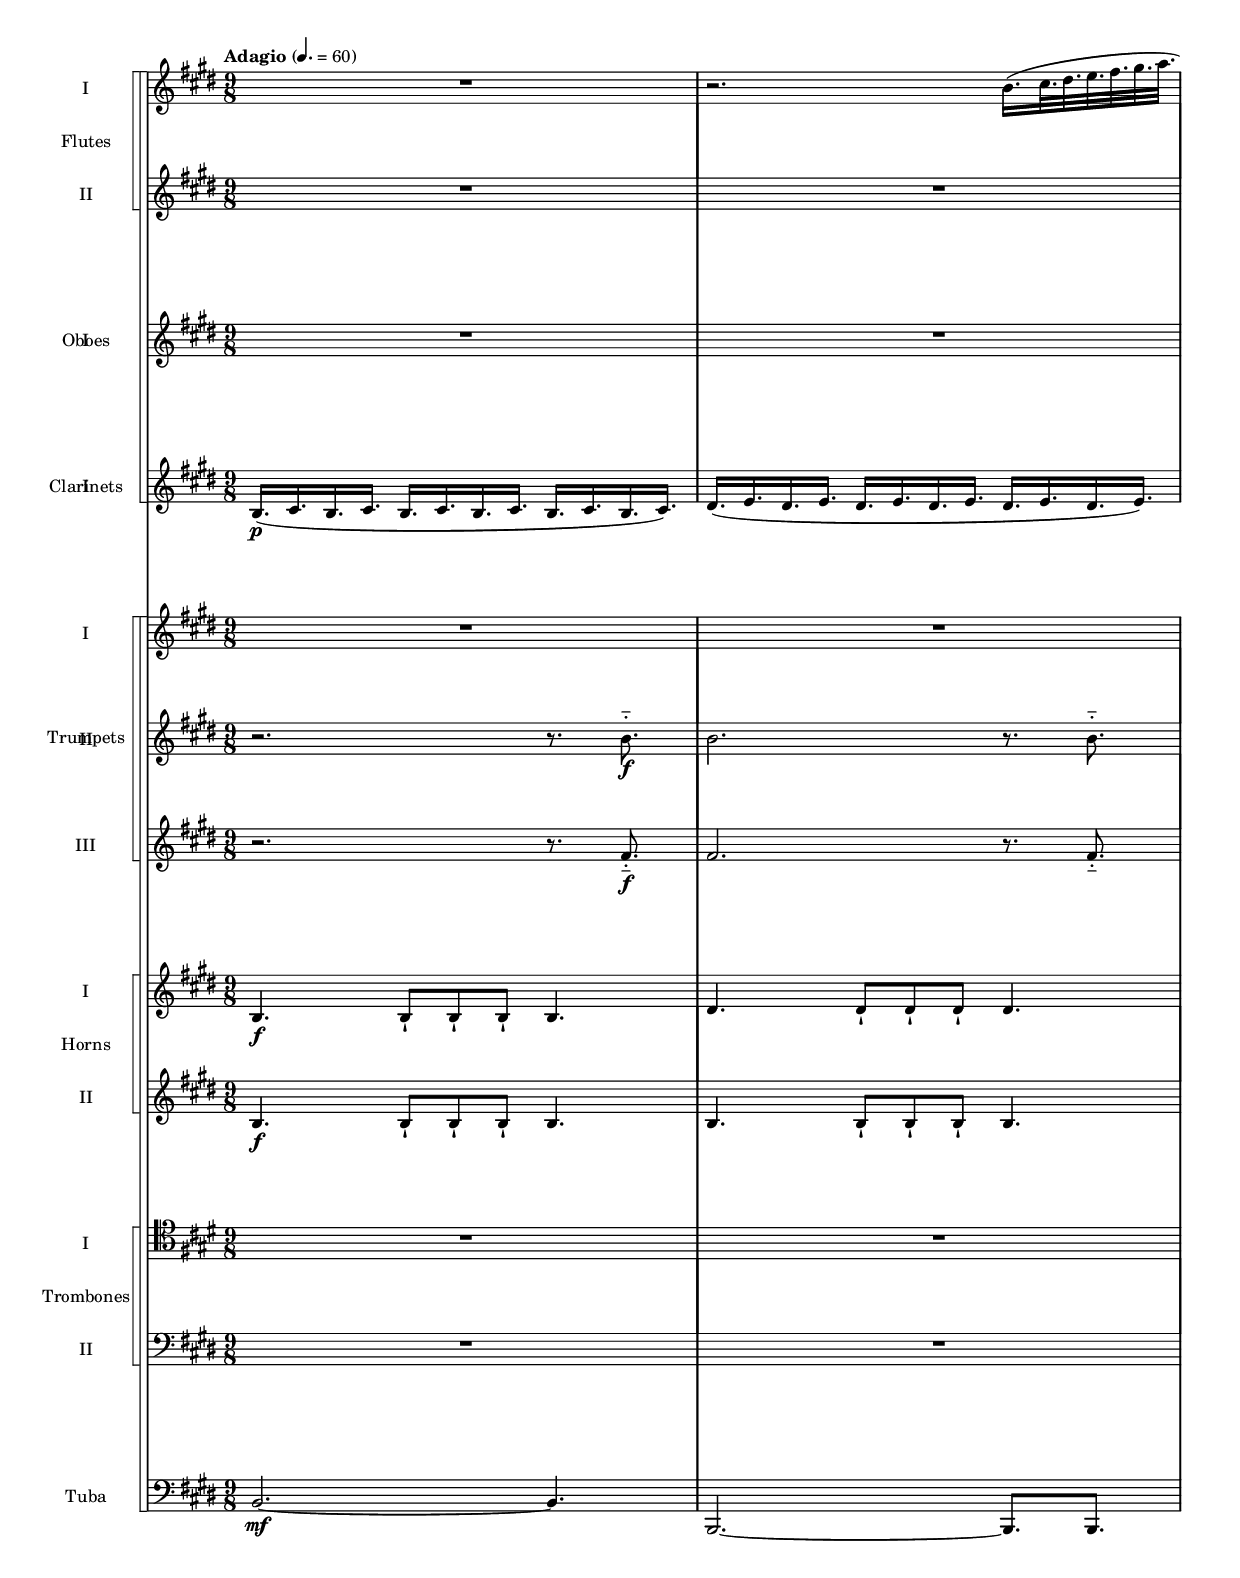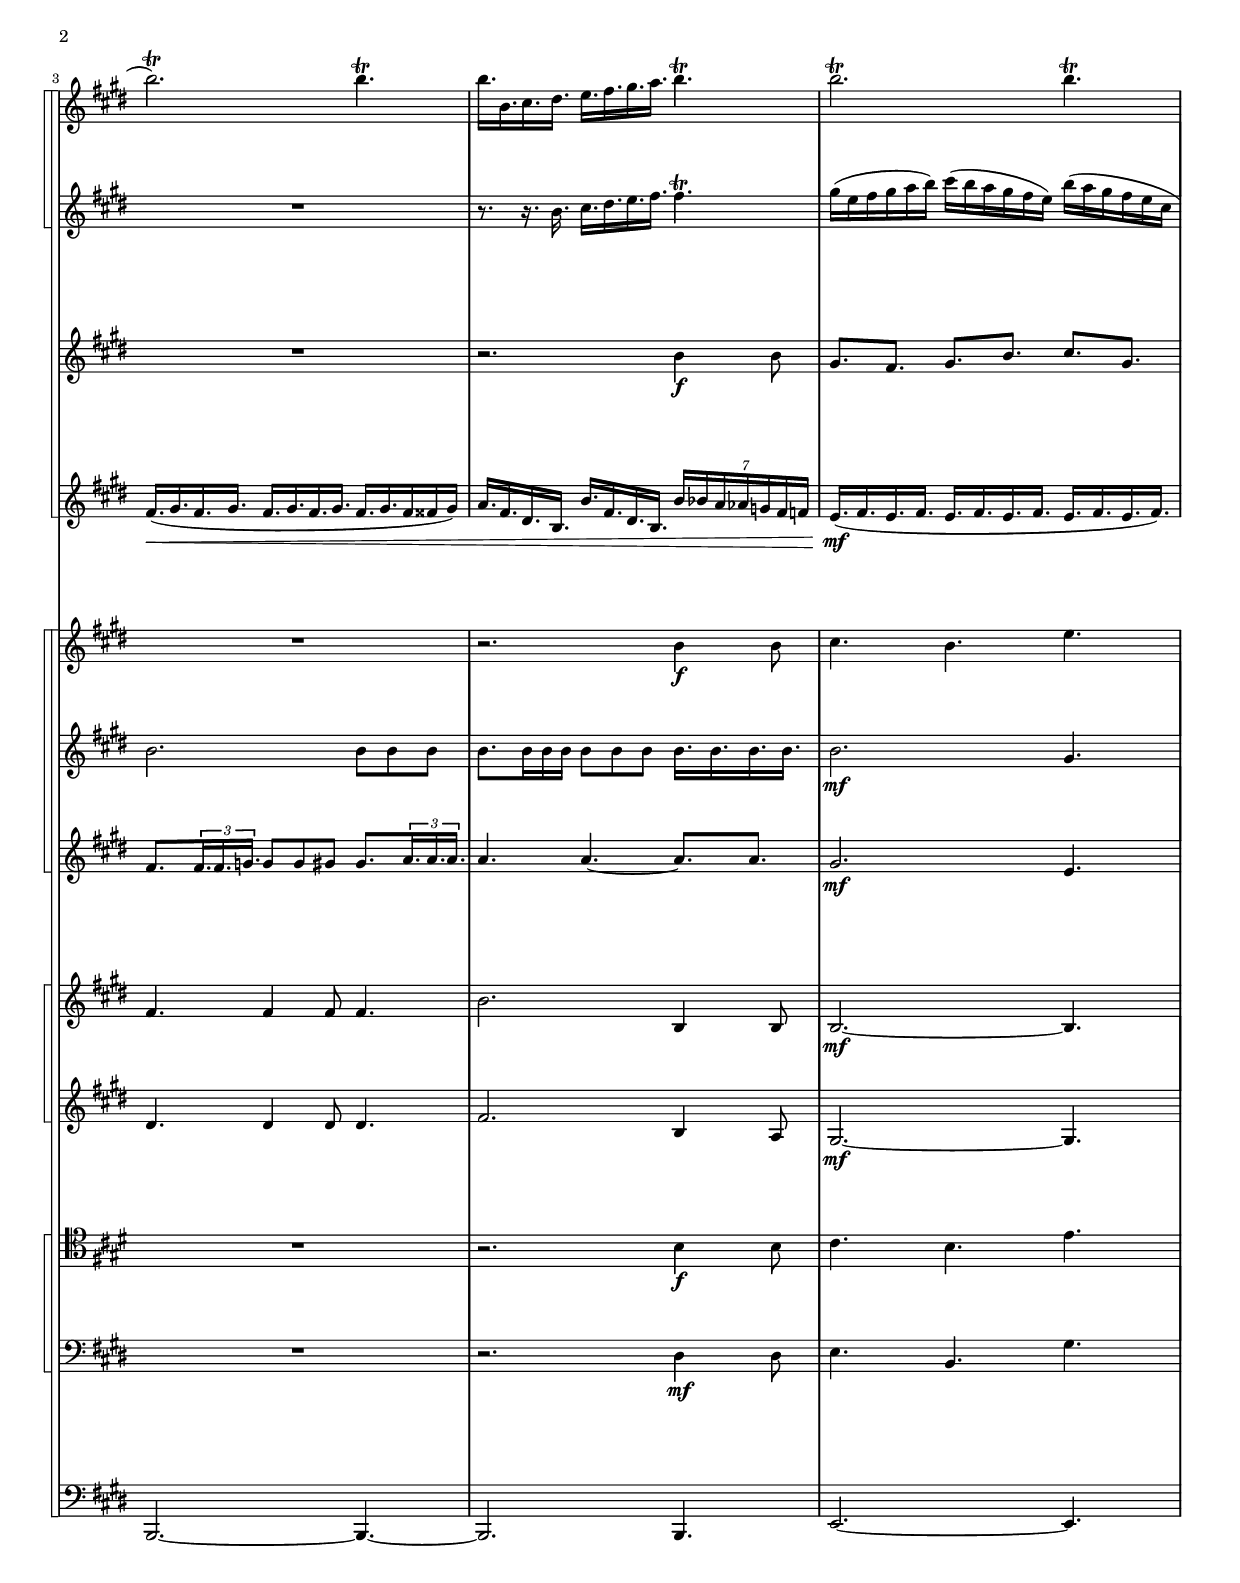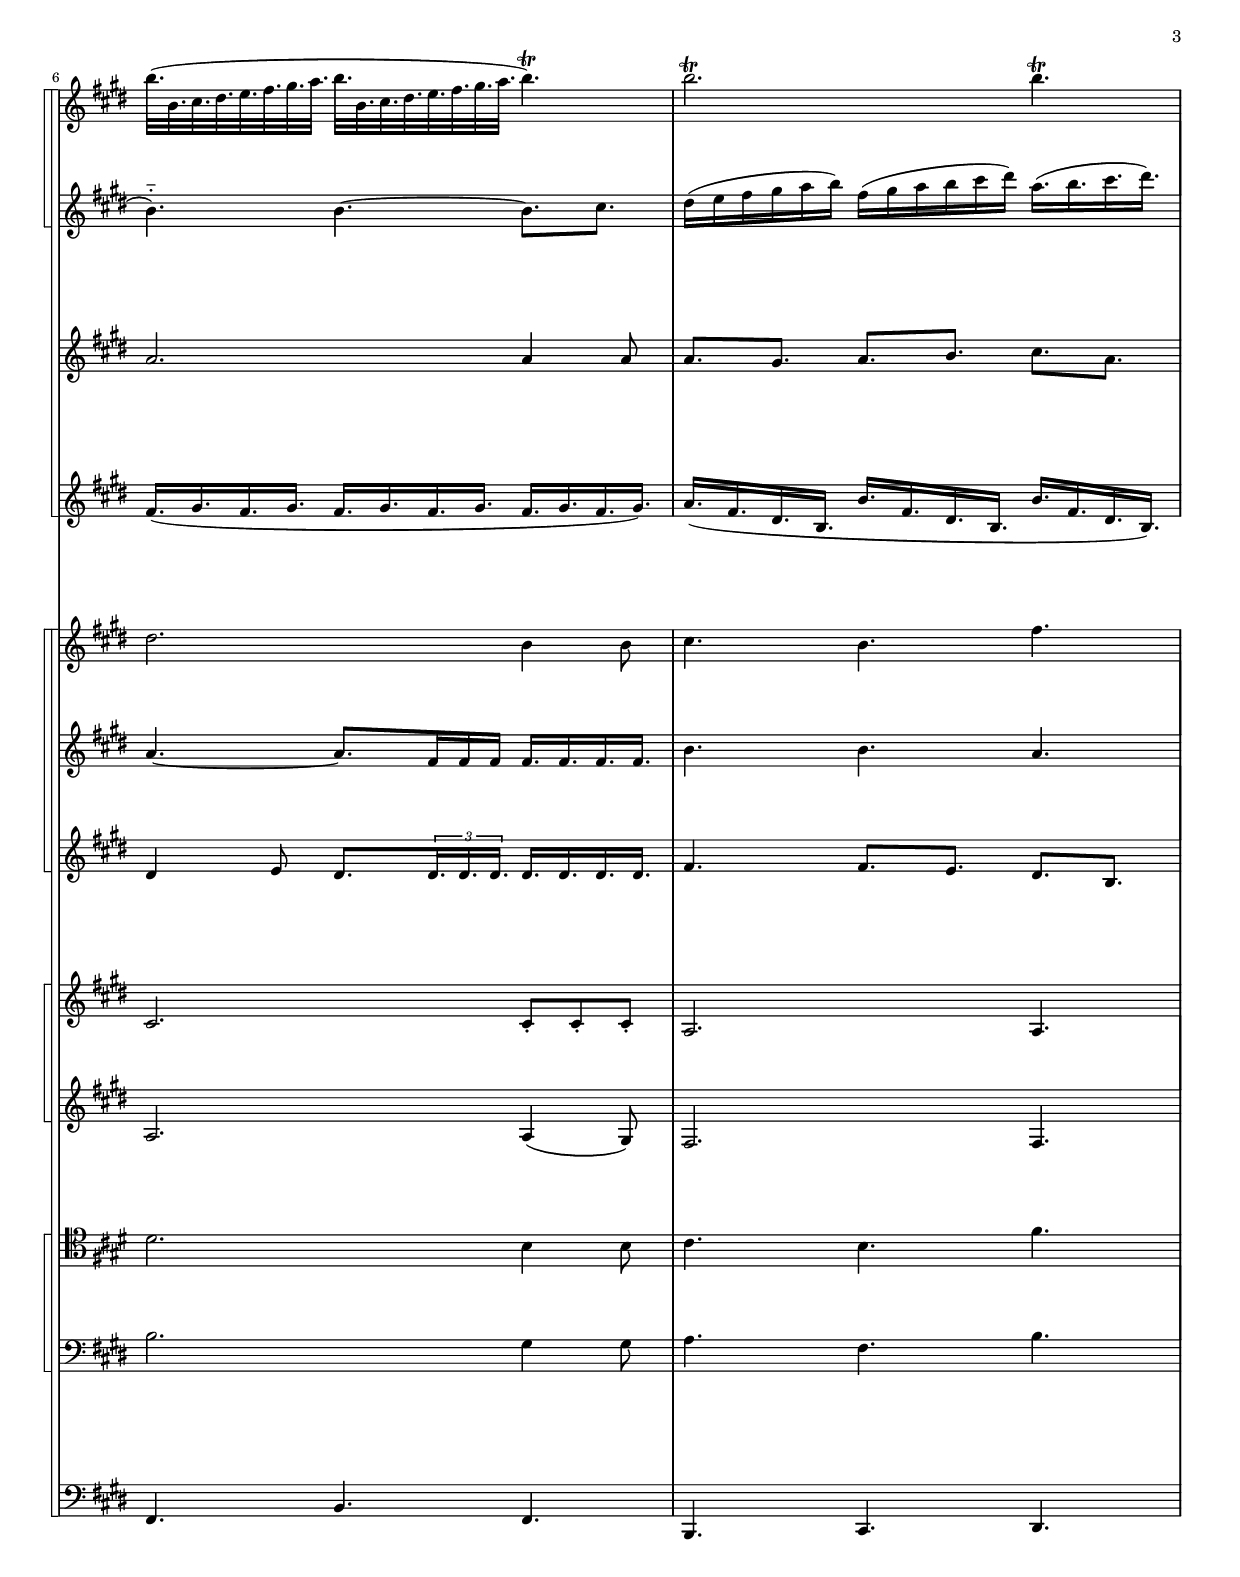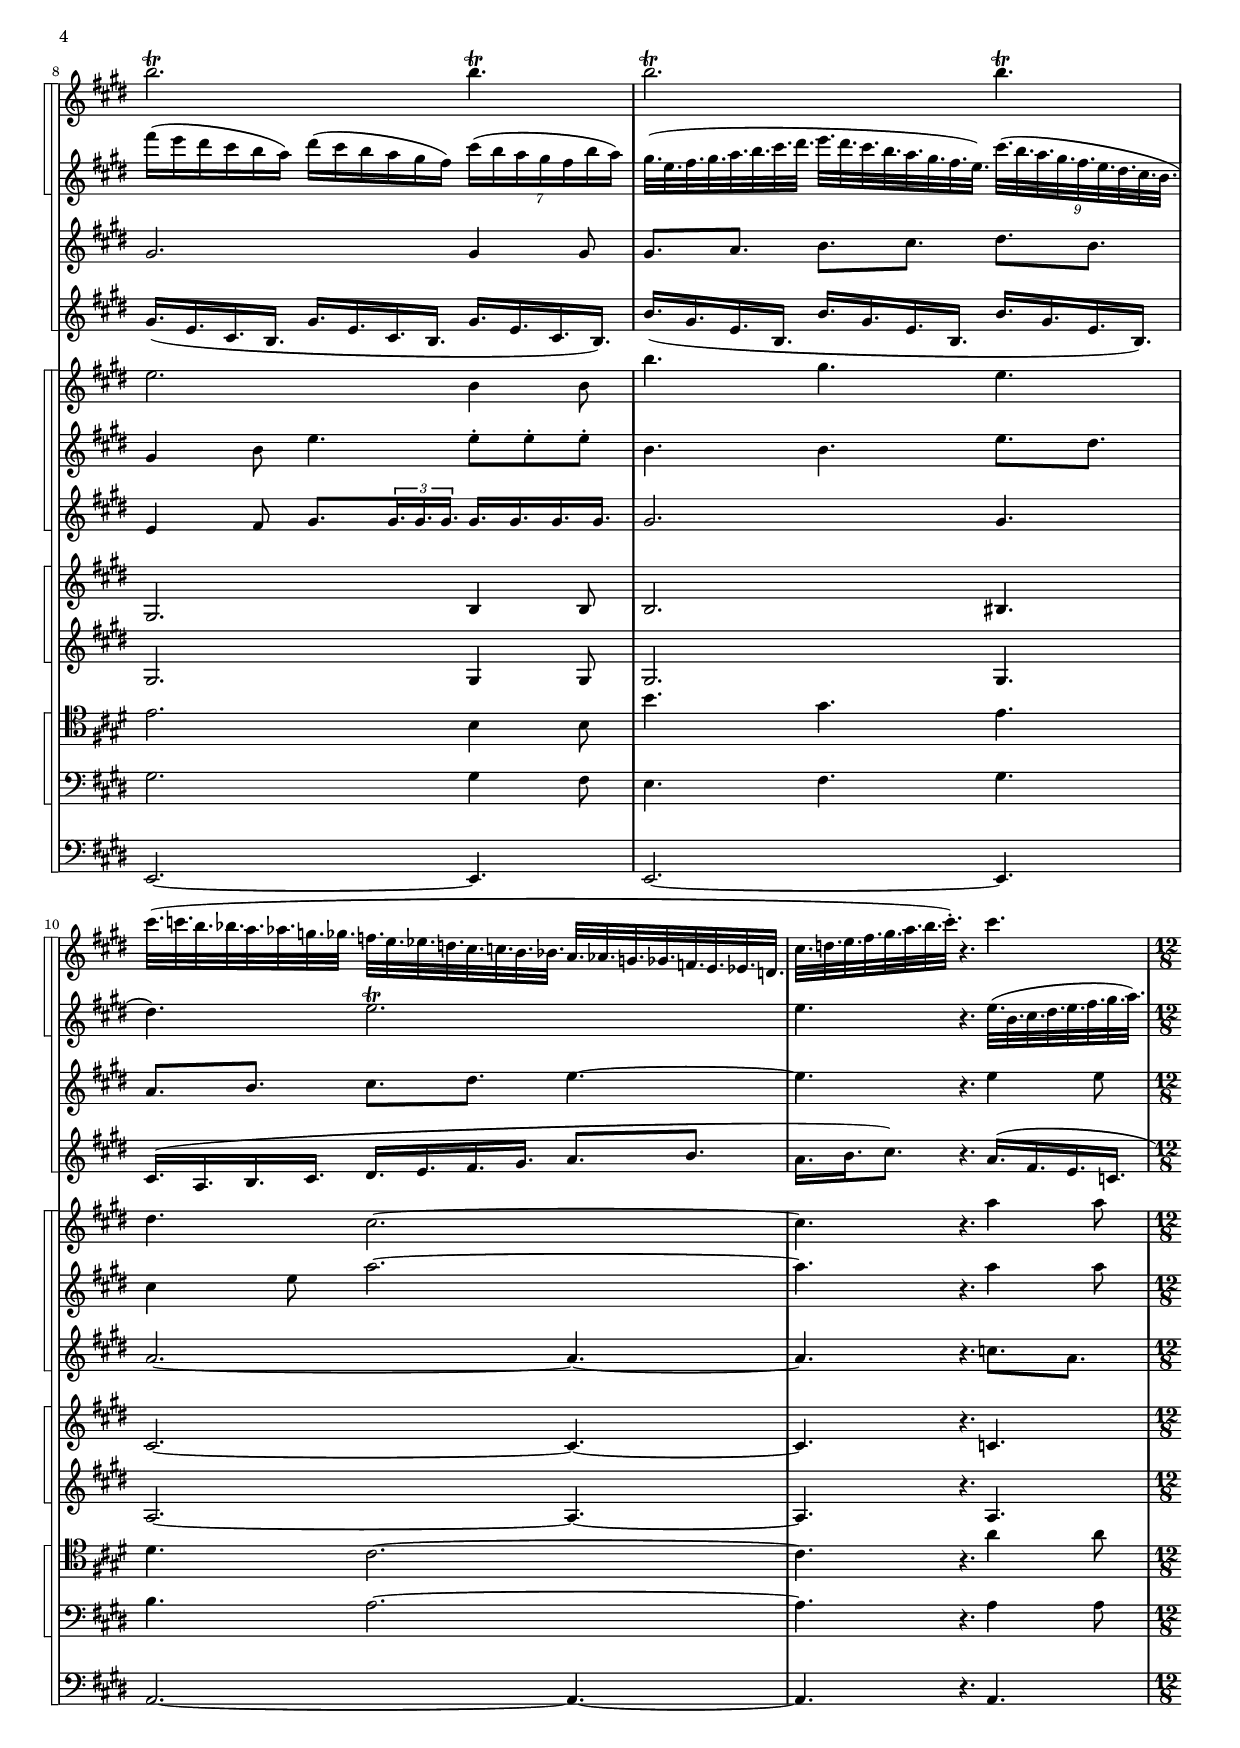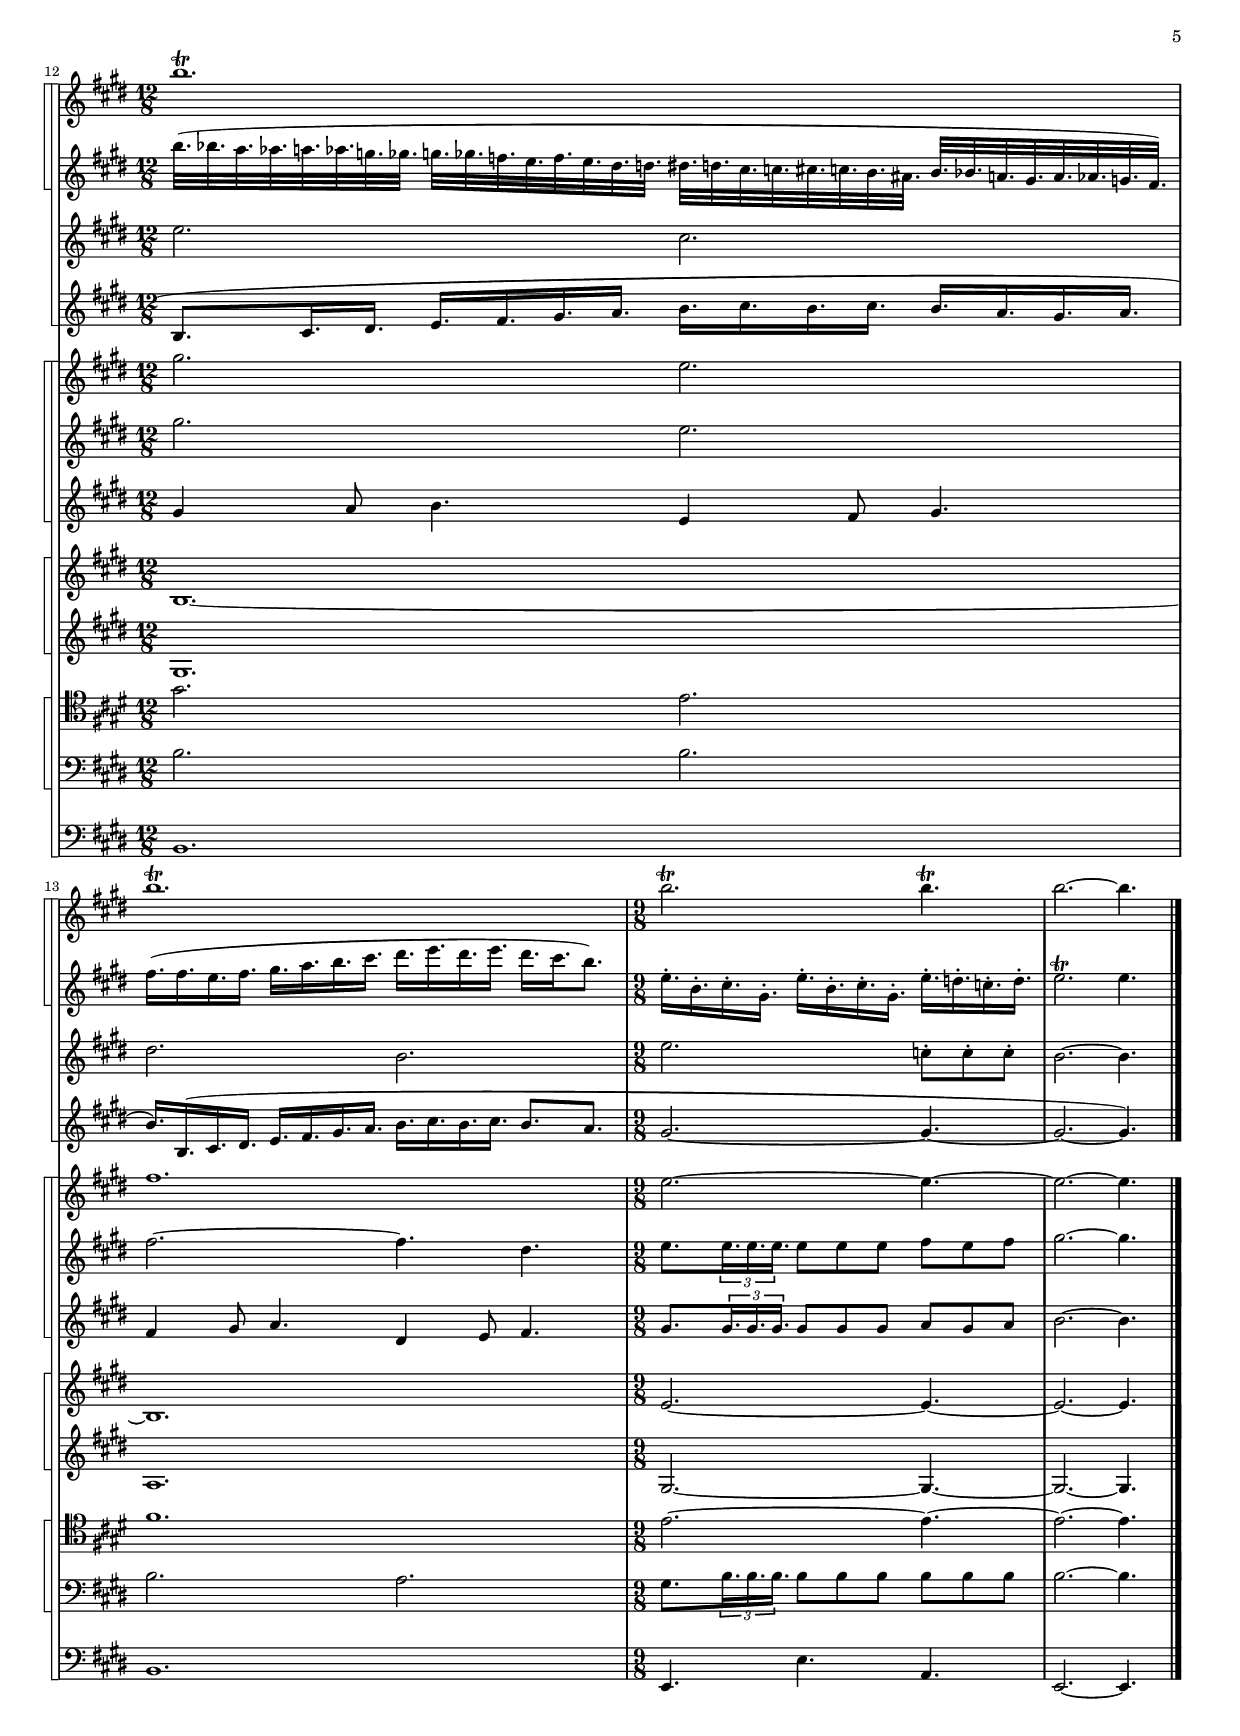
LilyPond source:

\version "2.15.15"
\include "articulate.ly"

globals = {
  \key e \major
}

#(set-global-staff-size 15)

marks = {
  \tempo "Adagio" 4. = 60
  \time 9/8
  \repeat unfold 11 { s2. s4. }
  \time 12/8
  \repeat unfold 2 { s1. } |
  \time 9/8
  \repeat unfold 2 { s2. s4. } \bar "|."
}

fluteOne = \relative c'' {
  \globals
  R4.*3 |
  r2. b16. ( cis32. dis e fis gis a  |
  b2.\trill ) b4.\trill |
  b16. b, cis dis e fis gis a b4.\trill |
  b2.\trill b4.\trill |
  b32. ( b, cis dis e fis gis a b b, cis dis e fis gis a b4.\trill ) |
  b2.\trill b4.\trill |
  b2.\trill b4.\trill |  
  b2.\trill b4.\trill |
  cis32. ( c b bes a aes g ges f e ees d cis32. c b bes a aes g ges f e ees d |
  cis'32. d32. e fis gis a b cis-. ) r4. cis4. |
  b1.\trill |
  b1.\trill |
  b2.\trill b4.\trill |  
  b2. ~ b4. |
}

fluteTwo = \relative c'' {
  \globals
  R4.*3 |
  R4.*3 |
  R4.*3 |
  r8. r16. b cis dis e fis fis4.\trill |
  gis16 ( e fis gis a b )   cis ( b a gis fis e )   b' ( a gis fis e cis |
  b4.-_ ) b4. ~ b8. cis |
  dis16 ( e fis gis a b )   fis ( gis a b cis dis )    a16. ( b cis dis ) |
  fis16 ( e dis cis b a )     dis ( cis b a gis fis )    \times 6/7 { cis' ( b a gis fis b a ) } |
  gis32. ( e fis gis a b cis dis    e dis cis b a gis fis e  )  \times 8/9 { cis' ( b a gis fis e dis cis b }
  dis4. ) e2.\trill |
  e4. r e32. ( b cis dis e fis gis a ) |
  b32. ( bes a aes   a aes g ges   g ges f e    f e dis d 
     dis d cis c    cis c b ais    b bes a gis   a aes g fis ) |
  fis'16. ( fis e fis gis a b cis dis e dis e dis cis b8. ) |
  e,16.-. b-. cis-. gis-. e'16.-. b-. cis-. gis-. e'-. d-. c-. d-. |
  e2.\trill e4. |
}

oboeOne = \relative c'' {
  \globals
  R4.*3 |
  R4.*3 |
  R4.*3 |
  r2. b4\f b8 |
  gis8. fis gis b cis gis |
  a2. a4 a8 |
  a8. gis a b cis a |
  gis2. gis4 gis8 |
  gis8. a b cis dis b |
  a8. b cis dis e4. ~ |
  e4. r e4 e8 |
  e2. cis2.
  dis2. b |
  e2. c8-. c-. c-. |
  b2. ~ b4. |
}

clarinetOne = \relative c' {
  \globals
  b16.\p ( cis b cis b16. cis b cis b16. cis b cis ) |
  dis16. ( e dis e dis16. e dis e dis16. e dis e ) |
  fis\< ( gis fis gis fis gis fis gis fis gis fis16 fisis gis ) |
  a16. fis dis b   b' fis dis b   \times 6/7 { b'16 bes a aes g fis f } |
  e16.\mf ( fis e16. fis e16. fis e16. fis e16. fis e16. fis ) |
  fis ( gis fis gis fis gis fis gis fis gis fis gis ) |
  a ( fis dis b b' fis dis b b' fis dis b ) |
  gis' ( e cis b gis' e cis b gis' e cis b ) |
  b' ( gis e b b' gis e b b' gis e b ) |
  cis (a b cis dis e fis gis a8. b |
  a16. b cis8. ) r4. a16. (fis e c |
  b8. cis16. dis e fis gis a b cis b cis b a gis a |
  b ) b, ( cis dis e fis gis a b cis b cis b8. a |
  gis2. ~ gis4. ~ |
  gis2. ~ gis4. ) |

}

bassoonOne = \relative c' {
  \clef bass
  b4\f b8-! b-! b-! b8. bes |
  a8. a16-. a-. a-. a8. a a gis |
  fis fis16-. fis fis fis8. fis fis fis |
  fis2. fis4. |
}

trumpetOne = \relative c'' {
  \globals
  R4.*3 |
  R4.*3 |
  R4.*3 |
  r2. b4\f b8 |
  cis4. b e |
  dis2. b4 b8 |
  cis4. b fis' |
  e2. b4 b8 |
  b'4. gis e |
  dis4. cis2. ~ |
  cis4. r a'4 a8 |
  gis2. e2.
  fis1.
  e2. ~ e4. ~ |
  e2. ~ e4. |
}

trumpetTwo = \relative c'' {
  \globals
  r2. r8. b-_\f |
  b2. r8. b-_ |
  b2. b8 b8 b |
  b8.  b16 b b b8 b b b16. b b b |
  b2.\mf gis4. |
  a4. ~ a8. fis16 fis fis  fis16. fis fis fis |
  b4. b a |
  gis4 b8 e4. e8-. e-. e-. |
  b4. b e8. dis |
  cis4 e8 a2. ~ |
  a4. r a4 a8 |
  gis2. e |
  fis2. ~ fis4. dis |
  e8. \times 2/3 { e16. e e } e8 e e fis e fis |
  gis2. ~ gis4. |
}

trumpetThree = \relative c' {
  \globals
  r2. r8. fis-_\f |
  fis2. r8. fis-_ |
  fis8. \times 2/3 { fis16. fis g } g8 g8 gis8 gis8. \times 2/3 { a16. a a } |
  a4. a4. ~ a8. a8. |
  gis2.\mf e4. |
  dis4 e8 dis8. \times 2/3 { dis16. dis dis } dis16. dis dis dis |
  fis4. fis8. e dis8. b |
  e4 fis8 gis8. \times 2/3 { gis16. gis gis } gis16. gis gis gis |
  gis2. gis4. |
  a2. ~ a4. ~ |
  a4. r c8. a |
  gis4 a8 b4. e,4 fis8 gis4. |
  fis4 gis8 a4. dis,4 e8 fis4. |
  gis8. \times 2/3 { gis16. gis gis } gis8 gis gis a gis a |
  b2. ~ b4. |
}

hornOne = \relative c' {
  \globals
  b4.\f b8-! b-! b8-! b4. |
  dis4. dis8-! dis-! dis-! dis4. |
  fis4. fis4 fis8 fis4. |
  b2. b,4 b8 |
  b2.\mf ~ b4. |
  cis2. cis8-. cis-. cis-. |
  a2. a4. |
  gis2. b4 b8 |
  b2. bis4. |
  cis2. ~ cis4. ~ |
  cis4. r c4. |
  b1. ~ |
  b1. |
  e2. ~ e4. ~ |
  e2. ~ e4. |
}

hornTwo = \relative c' {
  \globals
  b4.\f b8-! b-! b8-! b4. |
  b4. b8-! b-! b-! b4. |
  dis4. dis4 dis8 dis4. |
  fis2. b,4 a8 |
  gis2.\mf ~ gis4. |
  a2. a4 ( gis8 ) |
  fis2. fis4. |
  gis2. gis4 gis8 |
  gis2. gis4. |
  a2. ~ a4. ~ |
  a4. r a4. |
  gis1. |
  a1. |
  gis2. ~ gis4. ~ |
  gis2. ~ gis4. |
}

tromboneOne = \relative c' {
  \globals
  \clef "tenor"
  R4.*3 |
  R4.*3 |
  R4.*3 |
  r2. b4\f b8 |
  cis4. b e |
  dis2. b4 b8 |
  cis4. b fis' |
  e2. b4 b8 |
  b'4. gis e |
  dis4. cis2. ~ |
  cis4. r a'4 a8 |
  gis2. e2.
  fis1.
  e2. ~ e4. ~ |
  e2. ~ e4. |
}

tromboneTwo = \relative c {
  \globals
  \clef "bass"
  R4.*3 |
  R4.*3 |
  R4.*3 |
  r2. dis4\mf dis8 |
  e4. b gis' |
  b2. gis4 gis8 |
  a4. fis b |
  gis2. gis4 fis8 |
  e4. fis gis |
  b4. a2. ~ |
  a4. r a4 a8 |
  b2. b2.
  b2. a |
  gis8. \times 2/3 { b16. b b } b8 b b b8 b b |
  b2. ~ b4. |
}

tuba = \relative c {
  \globals
  \clef "bass"
  b2.\mf ~ b4. |
  b,2. ~ b8. b |
  b2. ~ b4. ~ |
  b2. b4. |
  e2. ~ e4. |
  fis4. b4. fis |
  b,4. cis dis |
  e2. ~ e4. |
  e2. ~ e4. | 
  a2. ~ a4. ~ |
  a4. r a |
  b1. |
  b |
  e,4. e' a, |
  e2. ~ e4. |
}

birthdayProto = << 
    \new StaffGroup <<
      \new StaffGroup \with{instrumentName="Flutes"} <<
        \new Staff = "flute1" \with {instrumentName="I" midiInstrument=#"flute"} \new Voice { << \marks \fluteOne >> }
        \new Staff = "flute2" \with {instrumentName="II" midiInstrument=#"flute"} \new Voice { << \marks \fluteTwo >> }
      >>
      \new StaffGroup \with{instrumentName="Oboes"} <<
        \new Staff = "oboe1" \with {instrumentName="I" midiInstrument=#"oboe"} \new Voice { << \marks \oboeOne >> }
      >>
      \new StaffGroup \with{instrumentName="Clarinets"} <<
        \new Staff = "clarinet1" \with {instrumentName="I" midiInstrument=#"clarinet"} \new Voice { << \marks \clarinetOne >> }
      >>
    >>
    \new StaffGroup <<
      \new StaffGroup \with{instrumentName="Trumpets"} <<
        \new Staff = "trumpet1" \with {instrumentName="I" midiInstrument=#"trumpet"} \new Voice { << \marks \trumpetOne >> }
        \new Staff = "trumpet2" \with {instrumentName="II" midiInstrument=#"trumpet"} \new Voice { << \marks \trumpetTwo >> }
        \new Staff = "trumpet3" \with {instrumentName="III" midiInstrument=#"trumpet"} \new Voice { << \marks \trumpetThree >> }
      >>
      \new StaffGroup \with{instrumentName="Horns"} <<
        \new Staff = "horn1" \with {instrumentName="I" midiInstrument=#"french horn"} \new Voice { << \marks \hornOne >> }
        \new Staff = "horn2" \with {instrumentName="II" midiInstrument=#"french horn"} \new Voice { << \marks \hornTwo >> }
      >>
      \new StaffGroup \with{instrumentName="Trombones"} <<
        \new Staff = "trombone1" \with {instrumentName="I" midiInstrument=#"trombone"} \new Voice { \tromboneOne }
        \new Staff = "trombone2" \with {instrumentName="II" midiInstrument=#"trombone"} \new Voice { \tromboneTwo }
      >>
      \new Staff = "tuba2" \with {instrumentName="Tuba" midiInstrument=#"tuba"} \new Voice { \tuba }
    >>
  >>

\score {
  \birthdayProto
  \layout {
    \context {
      \StaffGroup
      systemStartDelimiter = #'SystemStartSquare
    }
  }
}

\score {
  \unfoldRepeats \articulate \birthdayProto
  \midi{}
}